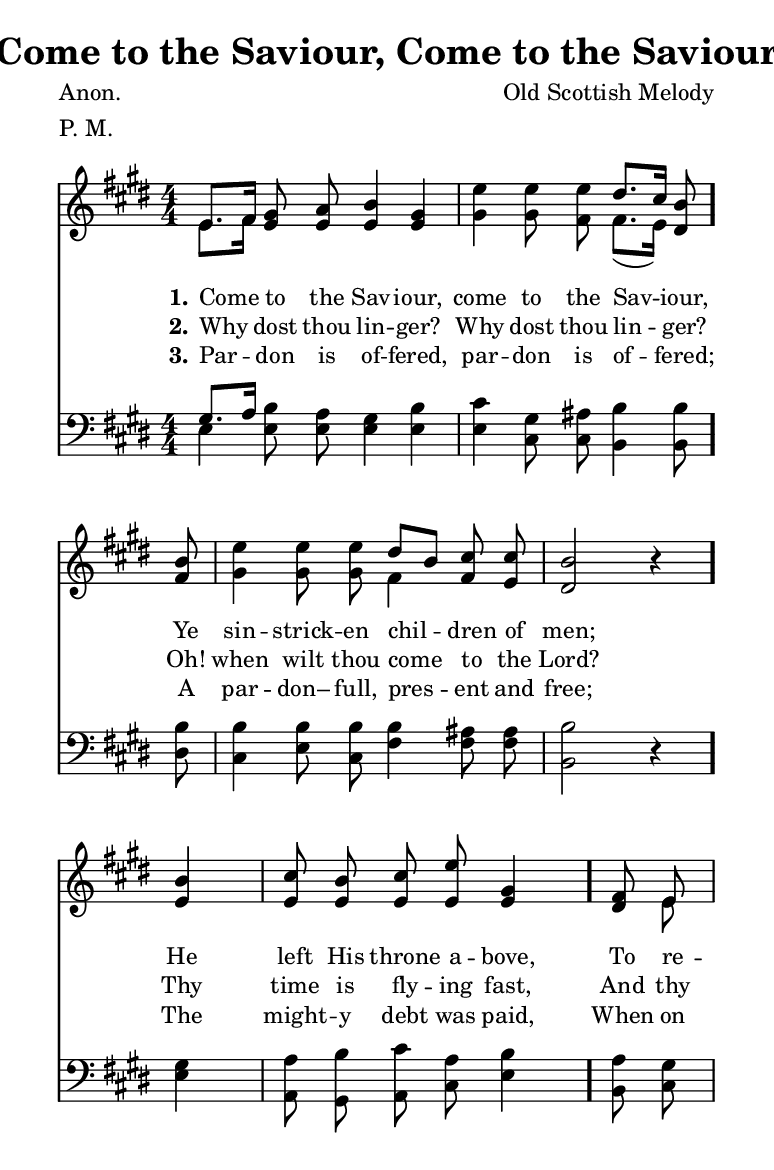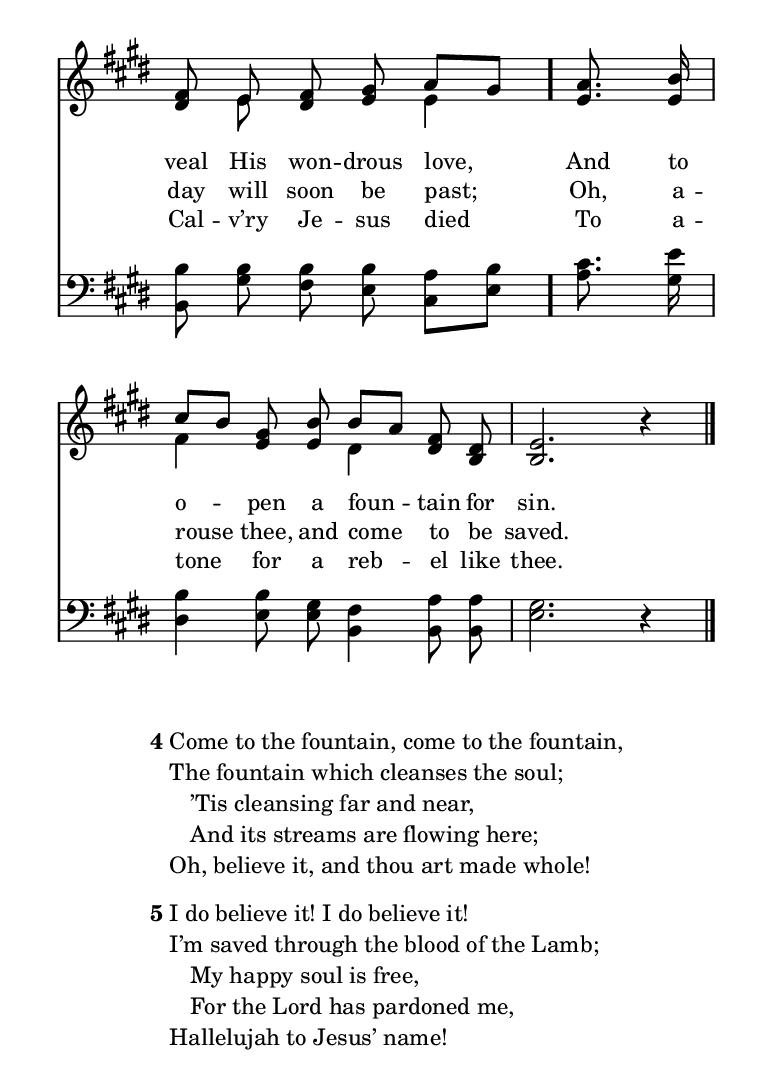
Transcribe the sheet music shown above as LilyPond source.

\include "common/global.ily"
\paper {
  \include "common/paper.ily"
  systems-per-page = ##f
}

\header{
  %gospel
  hymnnumber = "72"
  title = "Come to the Saviour, Come to the Saviour"
  tunename = ""
  meter = "P. M."
  poet = "Anon."
  composer = "Old Scottish Melody"
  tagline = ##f
}

% for fermata in MIDI
ta = { \tempo 4=76 }
tb = { \tempo 4=38 }

global = {
  \include "common/overrides.ily"
  \override Staff.TimeSignature.style = #'numbered % original has `c`
  \time 4/4
  \override Score.MetronomeMark.transparent = ##t % hide all fermata changes too
  \ta
  \key e \major
  \autoBeamOff
}

notesSoprano = {
\global
\relative c' {

  e8.[ fis16] gis8 a8 b4 gis4 | e'4 e8 e8 dis8.[ cis16] b8
  b8 | e4 e8 e8 dis8[ b8] cis8 cis8 | b2 r4
  b4 | cis8 b8 cis8 e8 gis,4
  fis8 e8 fis8 e8 fis8 gis8 a8[ gis8]
  a8. b16 | cis8[ b8] gis8 b8 b8[ a8] fis8 dis8 | e2. r4

  \bar "|."

}
}

notesAlto = {
\global
\relative e' {

  e8.[ fis16] e8 e8 e4 e4 | gis4 gis8 fis8 fis8.[( e16)] dis8
  fis8 | gis4 gis8 gis8 fis4 fis8 e8 | dis2 r4
  e4 | e8 e8 e8 e8 e4
  dis8 e8 | dis8 e8 dis8 e8 e4
  e8. e16 | fis4 e8 e8 dis4 dis8 b8 | b2. r4

}
}

notesTenor = {
\global
\relative a {

  gis8.[ a16] b8 a8 gis4 b4 | cis4 gis8 ais8 b4 b8
  b8 | b4 b8 b8 b4 ais8 ais8 | b2 r4
  gis4 | a8 b8 cis8 a8 b4
  a8 gis b8 b8 b8 b8 a8[ b8]
  cis8. e16 | b4 b8 gis8 fis4 a8 a8 | gis2. r4

}
}

notesBass = {
\global
\relative f {

  e4 e8 e8 e4 e4 | e4 cis8 cis8 b4 b8
  dis8 | cis4 e8 cis8 fis4 fis8 fis8 | b,2 r4
  e4 | a,8 gis8 a8 cis8 e4
  b8 cis8 | b8 gis'8 fis8 e8 cis8[ e8]
  a8. gis16 | dis4 e8 e8 b4 b8 b8 | e2. r4

}
}

wordsA = \lyricmode {
\set stanza = "1."

Come to the Sav -- iour, come to the Sav -- iour, \bar "."
Ye {\eogbreak} sin -- strick -- en chil -- dren of men; \bar "."
He left His throne a -- bove, \bar "."
To re -- {\eogbreak} veal His won -- drous love, \bar "."
And to o -- pen a foun -- tain for sin. \bar "."

}

wordsB = \lyricmode {
\set stanza = "2."

Why dost thou lin -- ger? Why dost thou lin -- ger?
Oh! when wilt thou come to the Lord?
Thy time is fly -- ing fast,
And thy day will soon be past;
Oh, a -- rouse thee, and come to be saved.

}

wordsC = \lyricmode {
\set stanza = "3."

Par -- don is of -- fered, par -- don is of -- fered;
A par -- don– full, pres -- ent and free;
The might -- y debt was paid,
When on Cal -- v’ry Je -- sus died
To a -- tone for a reb -- el like thee.

}

wordsD = \markuplist {

\line { Come to the fountain, come to the fountain, }
\line { The fountain which cleanses the soul; }
\line { { \hspace #2 } ’Tis cleansing far and near, }
\line { { \hspace #2 } And its streams are flowing here; }
\line { Oh, believe it, and thou art made whole! }

}

wordsE = \markuplist {

\line { I do believe it! I do believe it! }
\line { I’m saved through the blood of the Lamb; }
\line { { \hspace #2 } My happy soul is free, }
\line { { \hspace #2 } For the Lord has pardoned me, }
\line { Hallelujah to Jesus’ name! }

}

\score {
  \context ChoirStaff <<
    \context Staff = upper <<
      \set Staff.autoBeaming = ##f
      \set ChoirStaff.systemStartDelimiter = #'SystemStartBar
      \set ChoirStaff.printPartCombineTexts = ##f
      \partcombine #'(2 . 9) \notesSoprano \notesAlto
      \context NullVoice = sopranos { \voiceOne << \notesSoprano >> }
      \context NullVoice = altos { \voiceTwo << \notesAlto >> }
      \context Lyrics = one   \lyricsto sopranos \wordsA
      \context Lyrics = two   \lyricsto sopranos \wordsB
      \context Lyrics = three \lyricsto sopranos \wordsC
    >>
    \context Staff = men <<
      \set Staff.autoBeaming = ##f
      \clef bass
      \set ChoirStaff.printPartCombineTexts = ##f
      \partcombine #'(2 . 9) \notesTenor \notesBass
      \context NullVoice = tenors { \voiceOne << \notesTenor >> }
      \context NullVoice = basses { \voiceTwo << \notesBass >> }
    >>
  >>
  \layout {
    \include "common/layout.ily"
  }
  \midi{
    \include "common/midi.ily"
  }
}

\markup { \fill-line { \column {
  \line{ \bold 4 \column { \wordsD } } \combine \null \vspace #0.4
  \line{ \bold 5 \column { \wordsE } } %\combine \null \vspace #0.4
} } }

\version "2.19.49"  % necessary for upgrading to future LilyPond versions.

% vi:set et ts=2 sw=2 ai nocindent syntax=lilypond:
